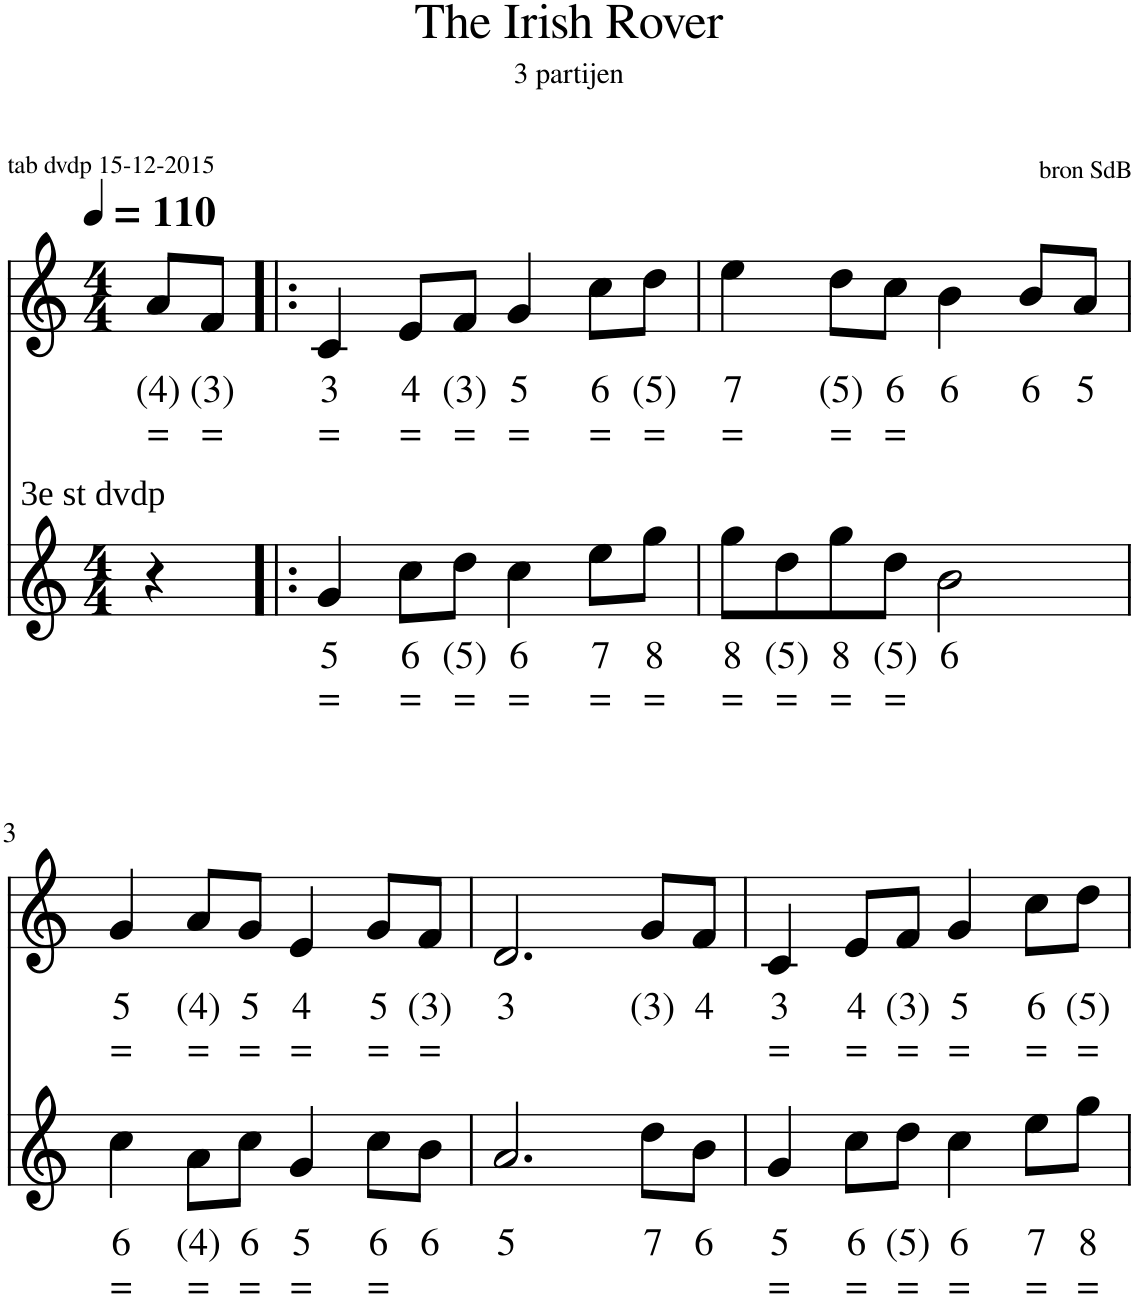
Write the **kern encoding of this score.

**kern	**text	**text	**kern	**text	**text	**harte	**kern	**text	**text
*part3	*part3	*part3	*part2	*part2	*part2	*part2	*part1	*part1	*part1
*staff3	*staff3	*staff3	*staff2	*staff2	*staff2	*	*staff1	*staff1	*staff1
*I"Viool	*	*	*I"Stem	*	*	*	*I"Stem	*	*
*	*	*	*stria5	*	*	*	*	*	*
*clefG2	*	*	*clefG2	*	*	*	*clefG2	*	*
*k[]	*	*	*k[]	*	*	*	*k[]	*	*
*M4/4	*	*	*M4/4	*	*	*	*M4/4	*	*
*MM110	*	*	*MM110	*	*	*	*MM110	*	*
=	=	=	=	=	=	=	=	=	=
!	!	!	!LO:TX:a:t=2e st	!	!	!	!	!	!
!LO:TX:a:t=3e st dvdp	!	!	!	!	!	!	!	!	!
!	!	!	!	!	!	!	!	!LO:LY:b	!LO:LY:b
4r	.	.	8a/L	(4)	=	.	8a/L	(4)	=
!	!	!	!	!	!	!	!	!LO:LY:b	!LO:LY:b
.	.	.	8f/J	(3)	=	.	8f/J	(3)	=
=1!|:	=1!|:	=1!|:	=1!|:	=1!|:	=1!|:	=1!|:	=1!|:	=1!|:	=1!|:
!	!LO:LY:b	!LO:LY:b	!	!	!	!	!	!LO:LY:b	!LO:LY:b
4g/	5	=	4c/	3	=	C:maj	4c/	3	=
!	!LO:LY:b	!LO:LY:b	!	!	!	!	!	!LO:LY:b	!LO:LY:b
8cc\L	6	=	8e/L	4	=	.	8e/L	4	=
!	!LO:LY:b	!LO:LY:b	!	!	!	!	!	!LO:LY:b	!LO:LY:b
8dd\J	(5)	=	8f/J	(3)	=	.	8f/J	(3)	=
!	!LO:LY:b	!LO:LY:b	!	!	!	!	!	!LO:LY:b	!LO:LY:b
4cc\	6	=	4e/	4	=	.	4g/	5	=
!	!LO:LY:b	!LO:LY:b	!	!	!	!	!	!LO:LY:b	!LO:LY:b
8ee\L	7	=	8e/L	4	=	.	8cc\L	6	=
!	!LO:LY:b	!LO:LY:b	!	!	!	!	!	!LO:LY:b	!LO:LY:b
8gg\J	8	=	8f/J	(3)	=	.	8dd\J	(5)	=
=2	=2	=2	=2	=2	=2	=2	=2	=2	=2
!	!LO:LY:b	!LO:LY:b	!	!	!	!	!	!LO:LY:b	!LO:LY:b
8gg\L	8	=	4g/	5	=	.	4ee\	7	=
!	!LO:LY:b	!LO:LY:b	!	!	!	!	!	!	!
8dd\	(5)	=	.	.	.	.	.	.	.
!	!LO:LY:b	!LO:LY:b	!	!	!	!	!	!LO:LY:b	!LO:LY:b
8gg\	8	=	8f/L	(3)	=	.	8dd\L	(5)	=
!	!LO:LY:b	!LO:LY:b	!	!	!	!	!	!LO:LY:b	!LO:LY:b
8dd\J	(5)	=	8e/J	4	=	.	8cc\J	6	=
!	!LO:LY:b	!	!	!	!	!	!	!LO:LY:b	!
2b\	6	.	2f/	4	.	G:maj	4b\	6	.
!	!	!	!	!	!	!	!	!LO:LY:b	!
.	.	.	.	.	.	.	8b/L	6	.
!	!	!	!	!	!	!	!	!LO:LY:b	!
.	.	.	.	.	.	.	8a/J	5	.
!!LO:LB:g=z
=3	=3	=3	=3	=3	=3	=3	=3	=3	=3
!	!LO:LY:b	!LO:LY:b	!	!	!	!	!	!LO:LY:b	!LO:LY:b
4cc\	6	=	4e/	4	=	C:maj	4g/	5	=
!	!LO:LY:b	!LO:LY:b	!	!	!	!	!	!LO:LY:b	!LO:LY:b
8a\L	(4)	=	8f/L	(3)	=	.	8a/L	(4)	=
!	!LO:LY:b	!LO:LY:b	!	!	!	!	!	!LO:LY:b	!LO:LY:b
8cc\J	6	=	8e/J	4	=	.	8g/J	5	=
!	!LO:LY:b	!LO:LY:b	!	!	!	!	!	!LO:LY:b	!LO:LY:b
4g/	5	=	4c/	3	=	.	4e/	4	=
!	!LO:LY:b	!LO:LY:b	!	!	!	!	!	!LO:LY:b	!LO:LY:b
8cc\L	6	=	8e/L	4	=	.	8g/L	5	=
!	!LO:LY:b	!	!	!	!	!	!	!LO:LY:b	!LO:LY:b
8b\J	6	.	8f/J	(3)	=	.	8f/J	(3)	=
=4	=4	=4	=4	=4	=4	=4	=4	=4	=4
!	!LO:LY:b	!	!	!	!	!	!	!LO:LY:b	!
2.a/	5	.	2.d/	3	.	G:maj	2.d/	3	.
!	!LO:LY:b	!	!	!	!	!	!	!LO:LY:b	!
8dd\L	7	.	8g/L	(3)	.	.	8g/L	(3)	.
!	!LO:LY:b	!	!	!	!	!	!	!LO:LY:b	!
8b\J	6	.	8f/J	4	.	.	8f/J	4	.
=5	=5	=5	=5	=5	=5	=5	=5	=5	=5
!	!LO:LY:b	!LO:LY:b	!	!	!	!	!	!LO:LY:b	!LO:LY:b
4g/	5	=	4c/	3	=	C:maj	4c/	3	=
!	!LO:LY:b	!LO:LY:b	!	!	!	!	!	!LO:LY:b	!LO:LY:b
8cc\L	6	=	8e/L	4	=	.	8e/L	4	=
!	!LO:LY:b	!LO:LY:b	!	!	!	!	!	!LO:LY:b	!LO:LY:b
8dd\J	(5)	=	8f/J	(3)	=	.	8f/J	(3)	=
!	!LO:LY:b	!LO:LY:b	!	!	!	!	!	!LO:LY:b	!LO:LY:b
4cc\	6	=	4e/	4	=	.	4g/	5	=
!	!LO:LY:b	!LO:LY:b	!	!	!	!	!	!LO:LY:b	!LO:LY:b
8ee\L	7	=	8e/L	4	=	.	8cc\L	6	=
!	!LO:LY:b	!LO:LY:b	!	!	!	!	!	!LO:LY:b	!LO:LY:b
8gg\J	8	=	8f/J	(3)	=	.	8dd\J	(5)	=
=	=	=	=	=	=	=	=	=	=
*-	*-	*-	*-	*-	*-	*-	*-	*-	*-
